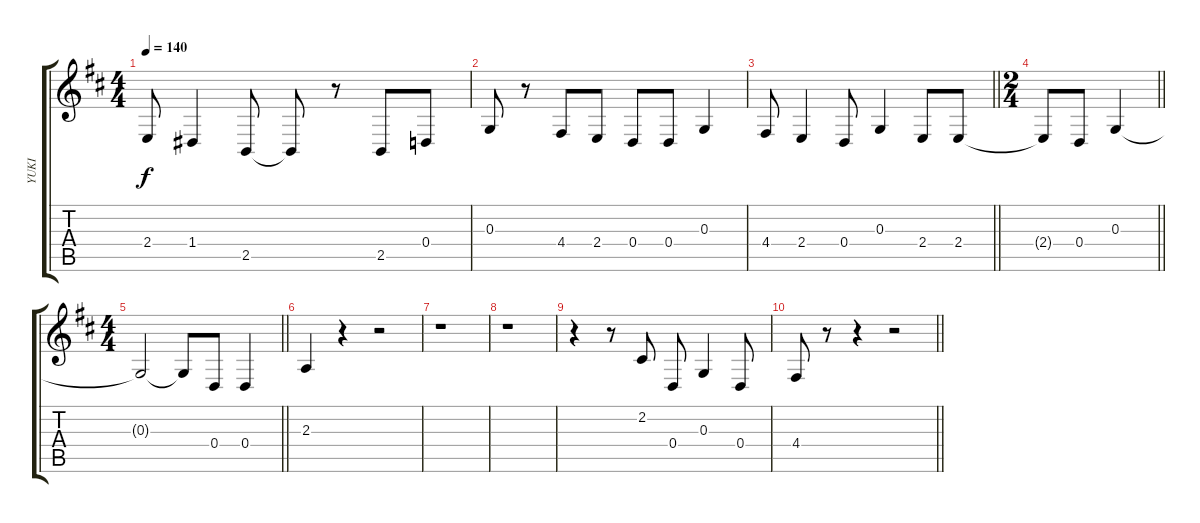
\track ("YUKI" "YUKI") {instrument churchorgan}
\staff {score tabs}
\tuning (E4 B3 G3 D3 A2 E2) {hide}
\ts (4 4)
\tempo 140
\clef g2
\ks d
2.4.8{dy f} 1.4.4 2.5.8 2.5{t}.8 r.8 2.5.8 0.4.8 |
0.3.8 r.8 4.4.8 2.4.8 0.4.8 0.4.8 0.3.4 |
\barLineRight lightlight
4.4.8 2.4.4 0.4.8 0.3.4 2.4.8 2.4.8 |
\ts (2 4)
\barLineRight lightlight
2.4{t}.8 0.4.8 0.3.4 |
\ts (4 4)
\barLineRight lightlight
0.3{t}.2 0.3{t}.8 0.4.8 0.4.4 |
2.3.4 r.4 r.2 |
r.1 |
r.1 |
r.4 r.8 2.2.8 0.4.8 0.3.4 0.4.8 |
\barLineRight lightlight
4.4.8 r.8 r.4 r.2
